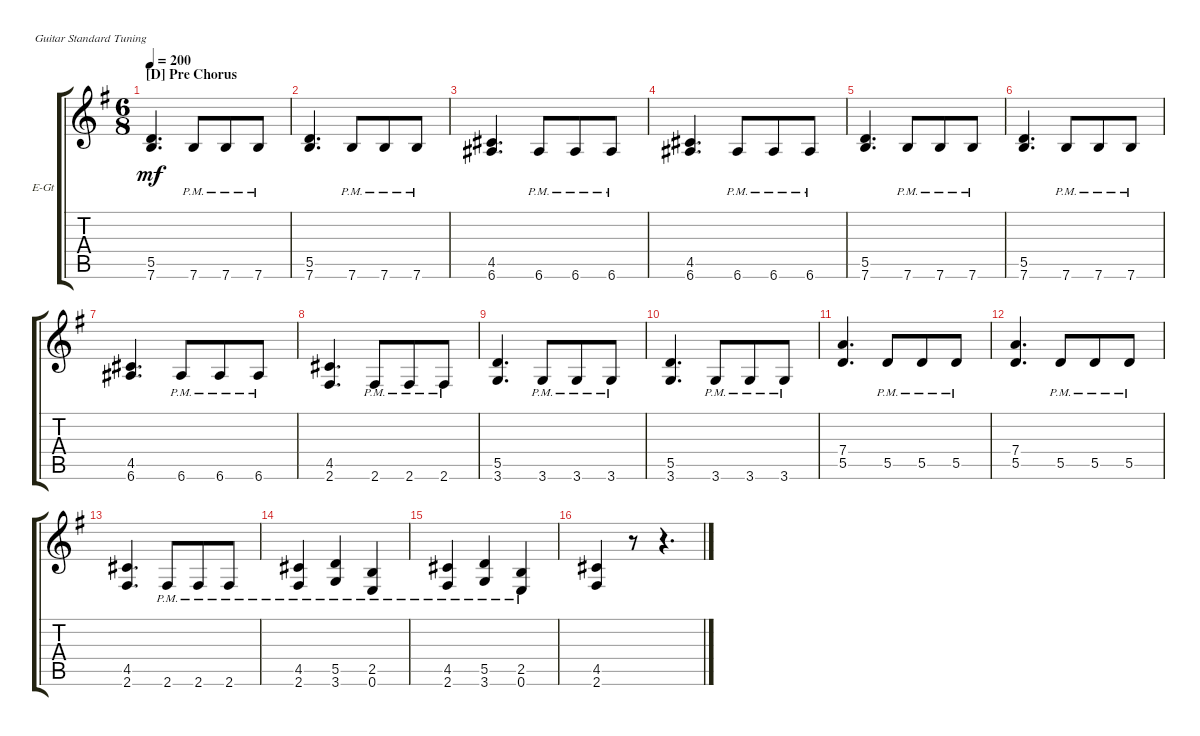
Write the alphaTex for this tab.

\bracketExtendMode groupsimilarinstruments
\firstSystemTrackNameOrientation horizontal
\otherSystemsTrackNameOrientation horizontal
\track ("Electric Guitar 1" "E-Gt") {instrument distortionguitar}
\staff {score tabs}
\tuning (E4 B3 G3 D3 A2 E2)
\ts (6 8)
\section ("D" "Pre Chorus")
\tempo 200
\clef g2
\ks eminor
(7.6 5.5).4{d dy mf} 7.6{pm}.8 7.6{pm}.8 7.6{pm}.8 |
(7.6 5.5).4{d} 7.6{pm}.8 7.6{pm}.8 7.6{pm}.8 |
(6.6 4.5).4{d} 6.6{pm}.8 6.6{pm}.8 6.6{pm}.8 |
(6.6 4.5).4{d} 6.6{pm}.8 6.6{pm}.8 6.6{pm}.8 |
(7.6 5.5).4{d} 7.6{pm}.8 7.6{pm}.8 7.6{pm}.8 |
(7.6 5.5).4{d} 7.6{pm}.8 7.6{pm}.8 7.6{pm}.8 |
(6.6 4.5).4{d} 6.6{pm}.8 6.6{pm}.8 6.6{pm}.8 |
(2.6 4.5).4{d} 2.6{pm}.8 2.6{pm}.8 2.6{pm}.8 |
(3.6 5.5).4{d} 3.6{pm}.8 3.6{pm}.8 3.6{pm}.8 |
(3.6 5.5).4{d} 3.6{pm}.8 3.6{pm}.8 3.6{pm}.8 |
(5.5 7.4).4{d} 5.5{pm}.8 5.5{pm}.8 5.5{pm}.8 |
(5.5 7.4).4{d} 5.5{pm}.8 5.5{pm}.8 5.5{pm}.8 |
(2.6 4.5).4{d} 2.6{pm}.8 2.6{pm}.8 2.6{pm}.8 |
(2.6{pm} 4.5{pm}).4 (5.5{pm} 3.6{pm}).4 (0.6{pm} 2.5{pm}).4 |
(2.6{pm} 4.5{pm}).4 (5.5{pm} 3.6{pm}).4 (0.6{pm} 2.5{pm}).4 |
(2.6 4.5).4 r.8 r.4{d}
